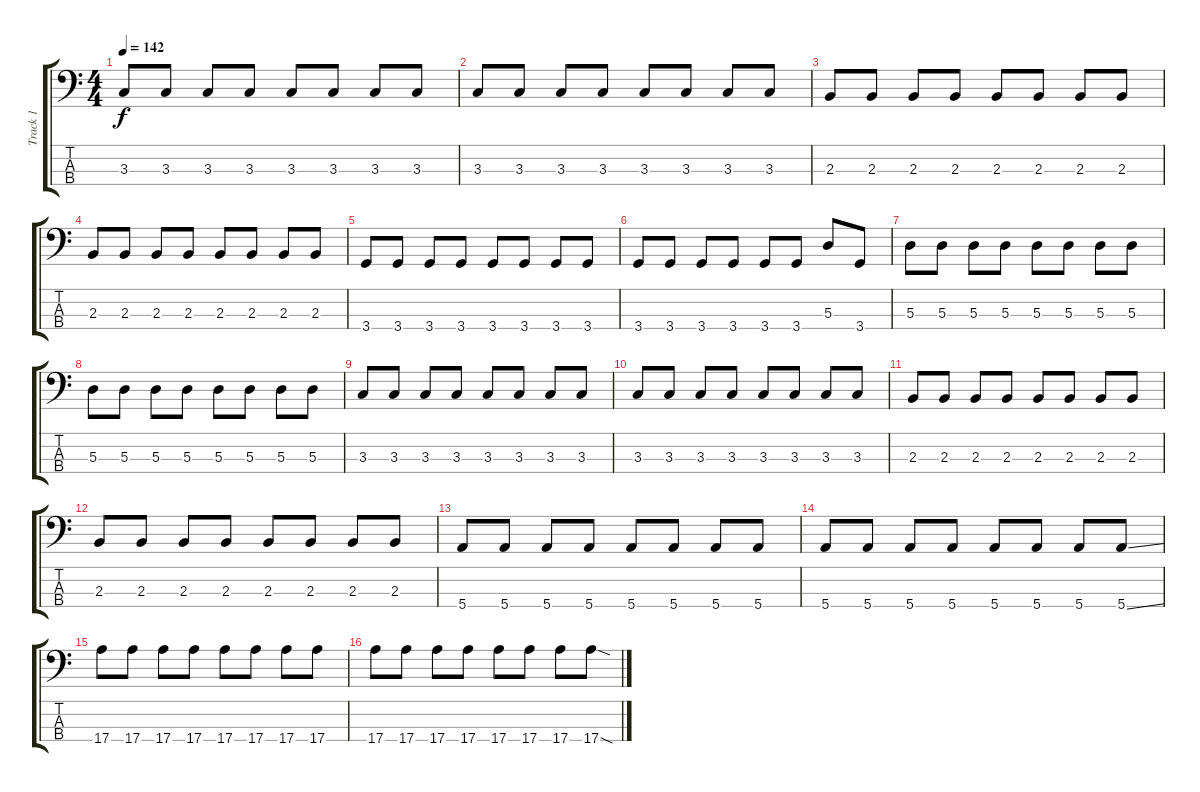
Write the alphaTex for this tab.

\track ("Track 1" "Track 1") {instrument electricbasspick}
\staff {score tabs}
\tuning (G2 D2 A1 E1) {hide}
\ts (4 4)
\tempo 142
\clef f4
\ks c
3.3.8{dy f} 3.3.8 3.3.8 3.3.8 3.3.8 3.3.8 3.3.8 3.3.8 |
3.3.8 3.3.8 3.3.8 3.3.8 3.3.8 3.3.8 3.3.8 3.3.8 |
2.3.8 2.3.8 2.3.8 2.3.8 2.3.8 2.3.8 2.3.8 2.3.8 |
2.3.8 2.3.8 2.3.8 2.3.8 2.3.8 2.3.8 2.3.8 2.3.8 |
3.4.8 3.4.8 3.4.8 3.4.8 3.4.8 3.4.8 3.4.8 3.4.8 |
3.4.8 3.4.8 3.4.8 3.4.8 3.4.8 3.4.8 5.3.8 3.4.8 |
5.3.8 5.3.8 5.3.8 5.3.8 5.3.8 5.3.8 5.3.8 5.3.8 |
5.3.8 5.3.8 5.3.8 5.3.8 5.3.8 5.3.8 5.3.8 5.3.8 |
3.3.8 3.3.8 3.3.8 3.3.8 3.3.8 3.3.8 3.3.8 3.3.8 |
3.3.8 3.3.8 3.3.8 3.3.8 3.3.8 3.3.8 3.3.8 3.3.8 |
2.3.8 2.3.8 2.3.8 2.3.8 2.3.8 2.3.8 2.3.8 2.3.8 |
2.3.8 2.3.8 2.3.8 2.3.8 2.3.8 2.3.8 2.3.8 2.3.8 |
5.4.8 5.4.8 5.4.8 5.4.8 5.4.8 5.4.8 5.4.8 5.4.8 |
5.4.8 5.4.8 5.4.8 5.4.8 5.4.8 5.4.8 5.4.8 5.4{ss}.8 |
17.4.8 17.4.8 17.4.8 17.4.8 17.4.8 17.4.8 17.4.8 17.4.8 |
17.4.8 17.4.8 17.4.8 17.4.8 17.4.8 17.4.8 17.4.8 17.4{sod}.8
